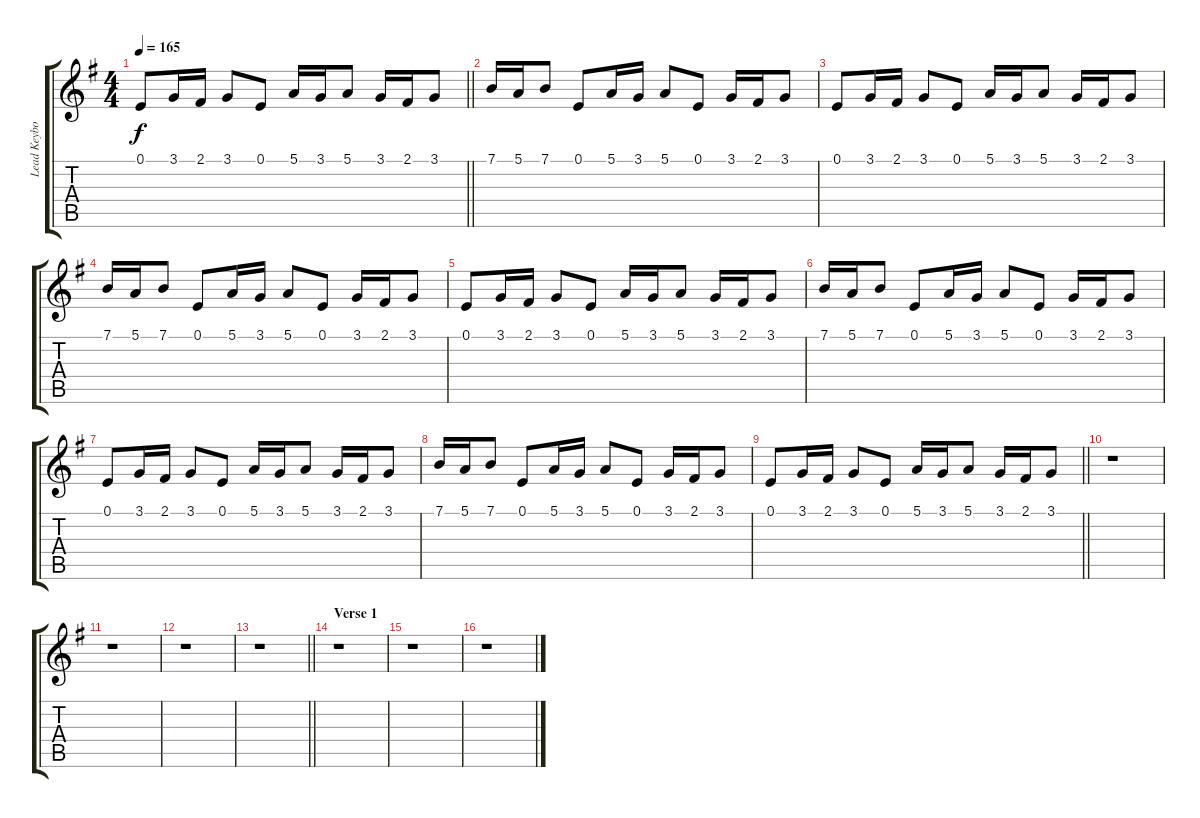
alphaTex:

\track ("Lead Keyboard 2: Juha Mäenpää" "Lead Keybo") {instrument pad3polysynth}
\staff {score tabs}
\tuning (E4 B3 G3 D3 A2 E2) {hide}
\ts (4 4)
\tempo 165
\clef g2
\barLineRight lightlight
\ks eminor
0.1.8{dy f} 3.1.16 2.1.16 3.1.8 0.1.8 5.1.16 3.1.16 5.1.8 3.1.16 2.1.16 3.1.8 |
7.1.16 5.1.16 7.1.8 0.1.8 5.1.16 3.1.16 5.1.8 0.1.8 3.1.16 2.1.16 3.1.8 |
0.1.8 3.1.16 2.1.16 3.1.8 0.1.8 5.1.16 3.1.16 5.1.8 3.1.16 2.1.16 3.1.8 |
7.1.16 5.1.16 7.1.8 0.1.8 5.1.16 3.1.16 5.1.8 0.1.8 3.1.16 2.1.16 3.1.8 |
0.1.8 3.1.16 2.1.16 3.1.8 0.1.8 5.1.16 3.1.16 5.1.8 3.1.16 2.1.16 3.1.8 |
7.1.16 5.1.16 7.1.8 0.1.8 5.1.16 3.1.16 5.1.8 0.1.8 3.1.16 2.1.16 3.1.8 |
0.1.8 3.1.16 2.1.16 3.1.8 0.1.8 5.1.16 3.1.16 5.1.8 3.1.16 2.1.16 3.1.8 |
7.1.16 5.1.16 7.1.8 0.1.8 5.1.16 3.1.16 5.1.8 0.1.8 3.1.16 2.1.16 3.1.8 |
\barLineRight lightlight
0.1.8 3.1.16 2.1.16 3.1.8 0.1.8 5.1.16 3.1.16 5.1.8 3.1.16 2.1.16 3.1.8 |
r.1 |
r.1 |
r.1 |
\barLineRight lightlight
r.1 |
\section ("" "Verse 1")
r.1 |
r.1 |
r.1
